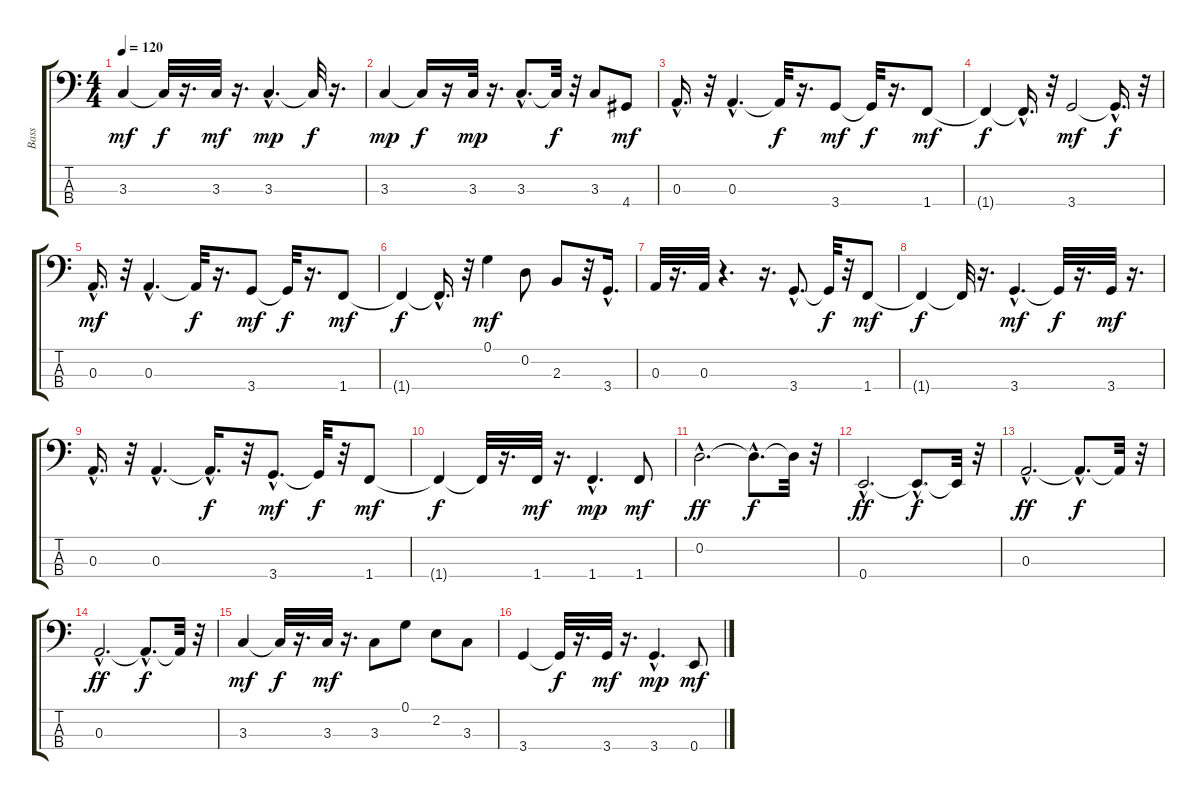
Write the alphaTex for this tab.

\track ("Bass    " "Bass    ") {instrument electricbassfinger}
\staff {score tabs}
\tuning (G2 D2 A1 E1) {hide}
\ts (4 4)
\tempo 120
\clef f4
\ks c
3.3.4{dy mf} 3.3{t}.32{dy f} r.16{d} 3.3.32{dy mf} r.16{d} 3.3{hac}.4{d dy mp} 3.3{t}.32{dy f} r.16{d} |
3.3.4{dy mp} 3.3{t}.16{dy f} r.16 3.3.32{dy mp} r.16{d} 3.3{hac}.8{d} 3.3{t}.32{dy f} r.32 3.3.8 4.4.8{dy mf} |
0.3{hac}.16{d} r.32 0.3{hac}.4{d} 0.3{t}.32{dy f} r.16{d} 3.4.8{dy mf} 3.4{t}.32{dy f} r.16{d} 1.4.8{dy mf} |
1.4{t}.4{dy f} 1.4{hac t}.16{d} r.32 3.4.2{dy mf} 3.4{hac t}.16{d dy f} r.32 |
0.3{hac}.16{d dy mf} r.32 0.3{hac}.4{d} 0.3{t}.32{dy f} r.16{d} 3.4.8{dy mf} 3.4{t}.32{dy f} r.16{d} 1.4.8{dy mf} |
1.4{t}.4{dy f} 1.4{hac t}.16{d} r.32 0.1.4{dy mf} 0.2.8 2.3.8 r.32 3.4{hac}.16{d} |
0.3.32 r.16{d} 0.3.32 r.4{d} r.16{d} 3.4{hac}.8{d} 3.4{t}.32{dy f} r.32 1.4.8{dy mf} |
1.4{t}.4{dy f} 1.4{t}.32 r.16{d} 3.4{hac}.4{d dy mf} 3.4{t}.32{dy f} r.16{d} 3.4.32{dy mf} r.16{d} |
0.3{hac}.16{d} r.32 0.3{hac}.4{d} 0.3{hac t}.16{d dy f} r.32 3.4{hac}.8{d dy mf} 3.4{t}.32{dy f} r.32 1.4.8{dy mf} |
1.4{t}.4{dy f} 1.4{t}.32 r.16{d} 1.4.32{dy mf} r.16{d} 1.4{hac}.4{d dy mp} 1.4.8{dy mf} |
0.2{hac}.2{d dy ff} 0.2{hac t}.8{d dy f} 0.2{t}.32 r.32 |
0.4{hac}.2{d dy ff} 0.4{hac t}.8{d dy f} 0.4{t}.32 r.32 |
0.3{hac}.2{d dy ff} 0.3{hac t}.8{d dy f} 0.3{t}.32 r.32 |
0.3{hac}.2{d dy ff} 0.3{hac t}.8{d dy f} 0.3{t}.32 r.32 |
3.3.4{dy mf} 3.3{t}.32{dy f} r.16{d} 3.3.32{dy mf} r.16{d} 3.3.8 0.1.8 2.2.8 3.3.8 |
3.4.4 3.4{t}.32{dy f} r.16{d} 3.4.32{dy mf} r.16{d} 3.4{hac}.4{d dy mp} 0.4.8{dy mf}
